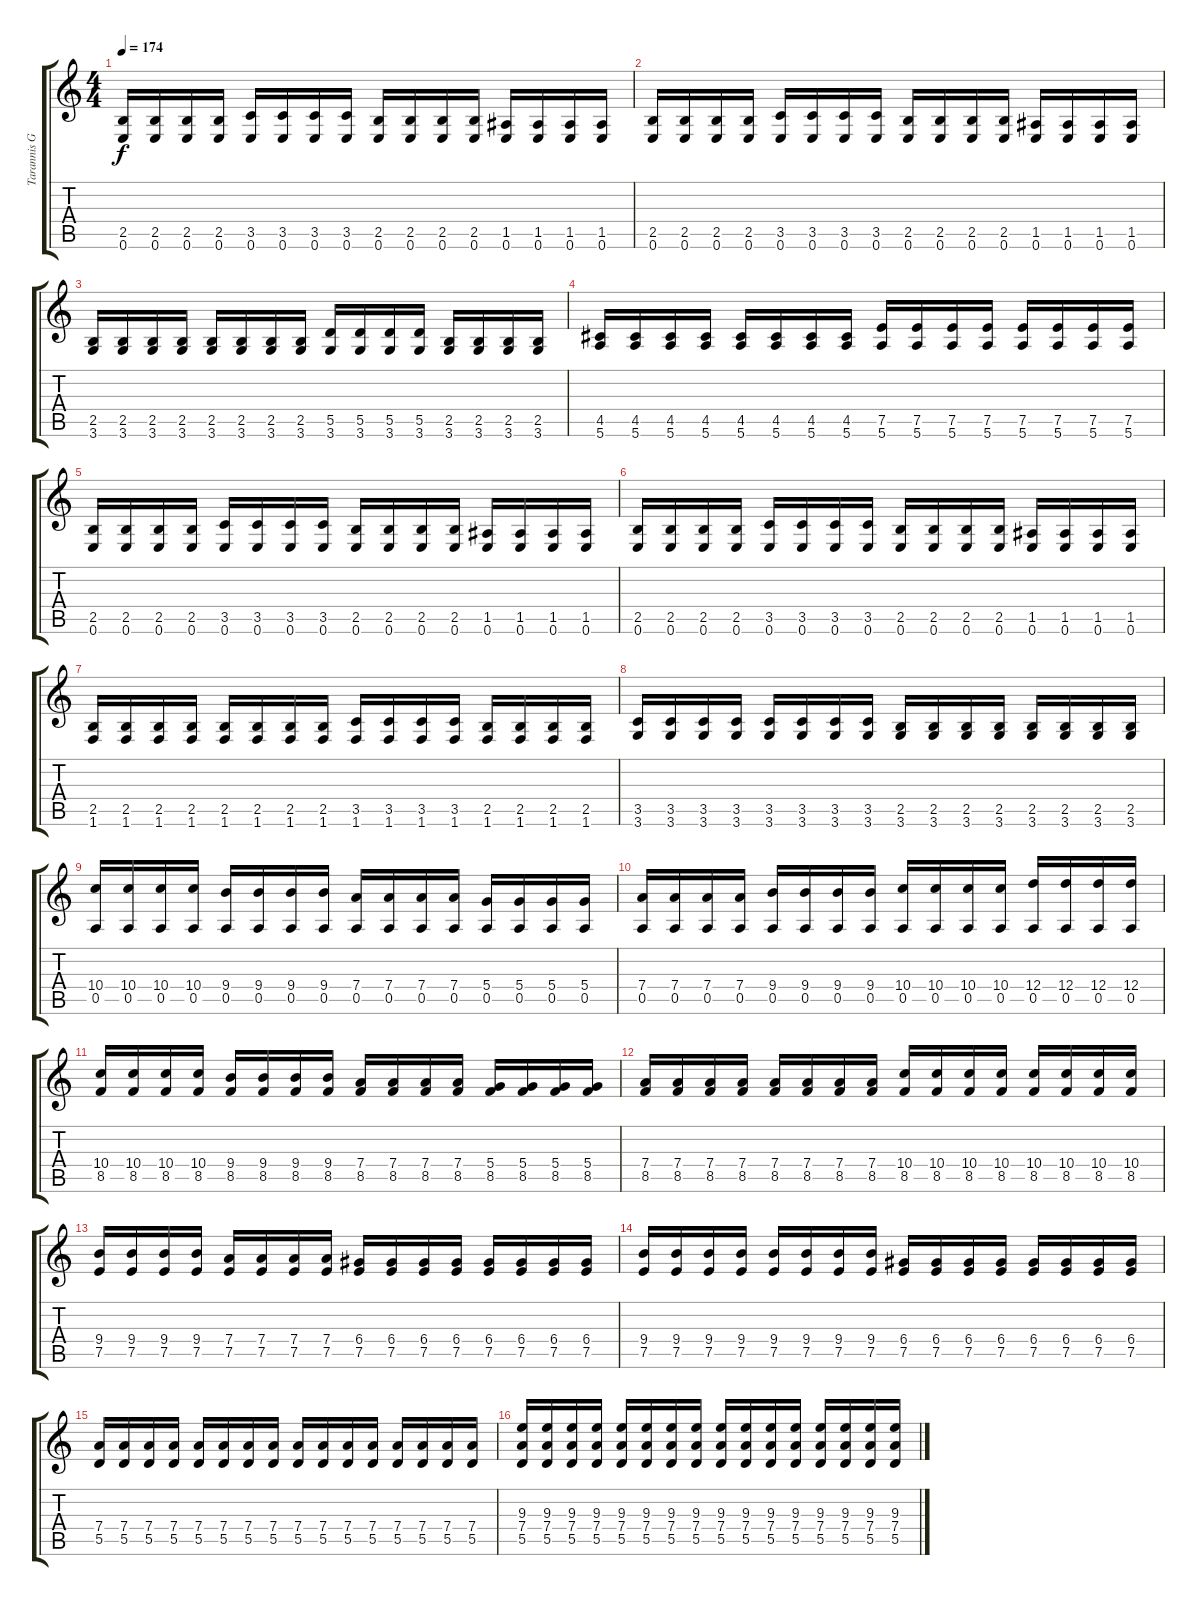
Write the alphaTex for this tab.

\track ("Tarannis Guitar 2" "Tarannis G") {instrument overdrivenguitar}
\staff {score tabs}
\tuning (E4 B3 G3 D3 A2 E2) {hide}
\ts (4 4)
\tempo 174
\clef g2
\ks c
(2.5 0.6).16{dy f} (2.5 0.6).16 (2.5 0.6).16 (2.5 0.6).16 (3.5 0.6).16 (3.5 0.6).16 (3.5 0.6).16 (3.5 0.6).16 (2.5 0.6).16 (2.5 0.6).16 (2.5 0.6).16 (2.5 0.6).16 (1.5 0.6).16 (1.5 0.6).16 (1.5 0.6).16 (1.5 0.6).16 |
(2.5 0.6).16 (2.5 0.6).16 (2.5 0.6).16 (2.5 0.6).16 (3.5 0.6).16 (3.5 0.6).16 (3.5 0.6).16 (3.5 0.6).16 (2.5 0.6).16 (2.5 0.6).16 (2.5 0.6).16 (2.5 0.6).16 (1.5 0.6).16 (1.5 0.6).16 (1.5 0.6).16 (1.5 0.6).16 |
(2.5 3.6).16 (2.5 3.6).16 (2.5 3.6).16 (2.5 3.6).16 (2.5 3.6).16 (2.5 3.6).16 (2.5 3.6).16 (2.5 3.6).16 (5.5 3.6).16 (5.5 3.6).16 (5.5 3.6).16 (5.5 3.6).16 (2.5 3.6).16 (2.5 3.6).16 (2.5 3.6).16 (2.5 3.6).16 |
(4.5 5.6).16 (4.5 5.6).16 (4.5 5.6).16 (4.5 5.6).16 (4.5 5.6).16 (4.5 5.6).16 (4.5 5.6).16 (4.5 5.6).16 (7.5 5.6).16 (7.5 5.6).16 (7.5 5.6).16 (7.5 5.6).16 (7.5 5.6).16 (7.5 5.6).16 (7.5 5.6).16 (7.5 5.6).16 |
(2.5 0.6).16 (2.5 0.6).16 (2.5 0.6).16 (2.5 0.6).16 (3.5 0.6).16 (3.5 0.6).16 (3.5 0.6).16 (3.5 0.6).16 (2.5 0.6).16 (2.5 0.6).16 (2.5 0.6).16 (2.5 0.6).16 (1.5 0.6).16 (1.5 0.6).16 (1.5 0.6).16 (1.5 0.6).16 |
(2.5 0.6).16 (2.5 0.6).16 (2.5 0.6).16 (2.5 0.6).16 (3.5 0.6).16 (3.5 0.6).16 (3.5 0.6).16 (3.5 0.6).16 (2.5 0.6).16 (2.5 0.6).16 (2.5 0.6).16 (2.5 0.6).16 (1.5 0.6).16 (1.5 0.6).16 (1.5 0.6).16 (1.5 0.6).16 |
(2.5 1.6).16 (2.5 1.6).16 (2.5 1.6).16 (2.5 1.6).16 (2.5 1.6).16 (2.5 1.6).16 (2.5 1.6).16 (2.5 1.6).16 (3.5 1.6).16 (3.5 1.6).16 (3.5 1.6).16 (3.5 1.6).16 (2.5 1.6).16 (2.5 1.6).16 (2.5 1.6).16 (2.5 1.6).16 |
(3.5 3.6).16 (3.5 3.6).16 (3.5 3.6).16 (3.5 3.6).16 (3.5 3.6).16 (3.5 3.6).16 (3.5 3.6).16 (3.5 3.6).16 (2.5 3.6).16 (2.5 3.6).16 (2.5 3.6).16 (2.5 3.6).16 (2.5 3.6).16 (2.5 3.6).16 (2.5 3.6).16 (2.5 3.6).16 |
(10.4 0.5).16 (10.4 0.5).16 (10.4 0.5).16 (10.4 0.5).16 (9.4 0.5).16 (9.4 0.5).16 (9.4 0.5).16 (9.4 0.5).16 (7.4 0.5).16 (7.4 0.5).16 (7.4 0.5).16 (7.4 0.5).16 (5.4 0.5).16 (5.4 0.5).16 (5.4 0.5).16 (5.4 0.5).16 |
(7.4 0.5).16 (7.4 0.5).16 (7.4 0.5).16 (7.4 0.5).16 (9.4 0.5).16 (9.4 0.5).16 (9.4 0.5).16 (9.4 0.5).16 (10.4 0.5).16 (10.4 0.5).16 (10.4 0.5).16 (10.4 0.5).16 (12.4 0.5).16 (12.4 0.5).16 (12.4 0.5).16 (12.4 0.5).16 |
(10.4 8.5).16 (10.4 8.5).16 (10.4 8.5).16 (10.4 8.5).16 (9.4 8.5).16 (9.4 8.5).16 (9.4 8.5).16 (9.4 8.5).16 (7.4 8.5).16 (7.4 8.5).16 (7.4 8.5).16 (7.4 8.5).16 (5.4 8.5).16 (5.4 8.5).16 (5.4 8.5).16 (5.4 8.5).16 |
(7.4 8.5).16 (7.4 8.5).16 (7.4 8.5).16 (7.4 8.5).16 (7.4 8.5).16 (7.4 8.5).16 (7.4 8.5).16 (7.4 8.5).16 (10.4 8.5).16 (10.4 8.5).16 (10.4 8.5).16 (10.4 8.5).16 (10.4 8.5).16 (10.4 8.5).16 (10.4 8.5).16 (10.4 8.5).16 |
(9.4 7.5).16 (9.4 7.5).16 (9.4 7.5).16 (9.4 7.5).16 (7.4 7.5).16 (7.4 7.5).16 (7.4 7.5).16 (7.4 7.5).16 (6.4 7.5).16 (6.4 7.5).16 (6.4 7.5).16 (6.4 7.5).16 (6.4 7.5).16 (6.4 7.5).16 (6.4 7.5).16 (6.4 7.5).16 |
(9.4 7.5).16 (9.4 7.5).16 (9.4 7.5).16 (9.4 7.5).16 (9.4 7.5).16 (9.4 7.5).16 (9.4 7.5).16 (9.4 7.5).16 (6.4 7.5).16 (6.4 7.5).16 (6.4 7.5).16 (6.4 7.5).16 (6.4 7.5).16 (6.4 7.5).16 (6.4 7.5).16 (6.4 7.5).16 |
(7.4 5.5).16 (7.4 5.5).16 (7.4 5.5).16 (7.4 5.5).16 (7.4 5.5).16 (7.4 5.5).16 (7.4 5.5).16 (7.4 5.5).16 (7.4 5.5).16 (7.4 5.5).16 (7.4 5.5).16 (7.4 5.5).16 (7.4 5.5).16 (7.4 5.5).16 (7.4 5.5).16 (7.4 5.5).16 |
(9.3 7.4 5.5).16 (9.3 7.4 5.5).16 (9.3 7.4 5.5).16 (9.3 7.4 5.5).16 (9.3 7.4 5.5).16 (9.3 7.4 5.5).16 (9.3 7.4 5.5).16 (9.3 7.4 5.5).16 (9.3 7.4 5.5).16 (9.3 7.4 5.5).16 (9.3 7.4 5.5).16 (9.3 7.4 5.5).16 (9.3 7.4 5.5).16 (9.3 7.4 5.5).16 (9.3 7.4 5.5).16 (9.3 7.4 5.5).16
